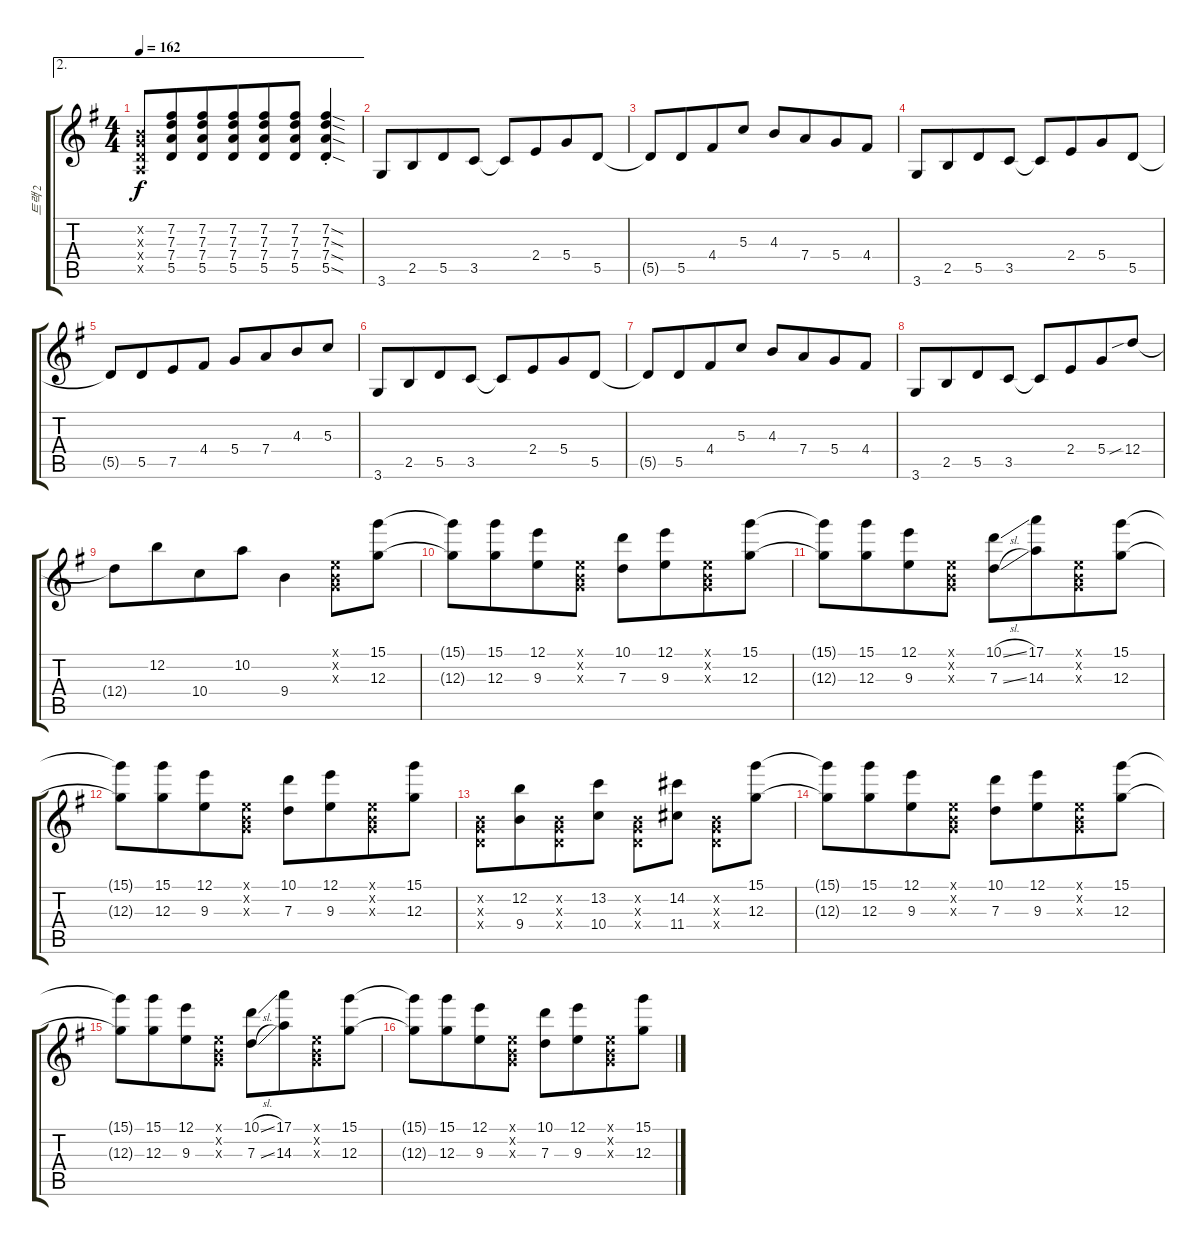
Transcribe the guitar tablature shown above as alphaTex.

\track ("트랙 2" "트랙 2") {instrument acousticguitarsteel}
\staff {score tabs}
\tuning (E4 B3 G3 D3 A2 E2) {hide}
\ae 2
\ts (4 4)
\tempo 162
\clef g2
\ks g
(0.2{x} 0.3{x} 0.4{x} 0.5{x}).8{dy f} (7.2 7.3 7.4 5.5).8{beam merge} (7.2 7.3 7.4 5.5).8 (7.2 7.3 7.4 5.5).8{beam merge} (7.2 7.3 7.4 5.5).8 (7.2 7.3 7.4 5.5).8 (7.2{sod} 7.3{sod st} 7.4{sod} 5.5{sod st}).4 |
3.6.8 2.5.8{beam merge} 5.5.8 3.5.8 3.5{t}.8 2.4.8{beam merge} 5.4.8 5.5.8 |
5.5{t}.8 5.5.8{beam merge} 4.4.8 5.3.8 4.3.8 7.4.8{beam merge} 5.4.8 4.4.8 |
3.6.8 2.5.8{beam merge} 5.5.8 3.5.8 3.5{t}.8 2.4.8{beam merge} 5.4.8 5.5.8 |
5.5{t}.8 5.5.8{beam merge} 7.5.8 4.4.8 5.4.8 7.4.8{beam merge} 4.3.8 5.3.8 |
3.6.8 2.5.8{beam merge} 5.5.8 3.5.8 3.5{t}.8 2.4.8{beam merge} 5.4.8 5.5.8 |
5.5{t}.8{beam merge} 5.5.8{beam merge} 4.4.8{beam merge} 5.3.8 4.3.8 7.4.8{beam merge} 5.4.8 4.4.8 |
3.6.8 2.5.8{beam merge} 5.5.8 3.5.8 3.5{t}.8 2.4.8{beam merge} 5.4.8 12.4{sib}.8 |
12.4{t}.8 12.2.8{beam merge} 10.4.8 10.2.8 9.4.4 (0.1{x} 0.2{x} 0.3{x}).8 (15.1 12.3).8 |
(15.1{t} 12.3{t}).8 (15.1 12.3).8{beam merge} (12.1 9.3).8 (0.1{x} 0.2{x} 0.3{x}).8 (10.1 7.3).8 (12.1 9.3).8{beam merge} (0.1{x} 0.2{x} 0.3{x}).8 (15.1 12.3).8 |
(15.1{t} 12.3{t}).8 (15.1 12.3).8{beam merge} (12.1 9.3).8 (0.1{x} 0.2{x} 0.3{x}).8 (10.1{sl} 7.3{sl}).8 (17.1 14.3).8{beam merge} (0.1{x} 0.2{x} 0.3{x}).8 (15.1 12.3).8 |
(15.1{t} 12.3{t}).8 (15.1 12.3).8{beam merge} (12.1 9.3).8 (0.1{x} 0.2{x} 0.3{x}).8 (10.1 7.3).8 (12.1 9.3).8{beam merge} (0.1{x} 0.2{x} 0.3{x}).8 (15.1 12.3).8 |
(0.2{x} 0.3{x} 0.4{x}).8 (12.2 9.4).8{beam merge} (0.2{x} 0.3{x} 0.4{x}).8 (13.2 10.4).8 (0.2{x} 0.3{x} 0.4{x}).8 (14.2 11.4).8 (0.2{x} 0.3{x} 0.4{x}).8 (15.1 12.3).8 |
(15.1{t} 12.3{t}).8 (15.1 12.3).8{beam merge} (12.1 9.3).8 (0.1{x} 0.2{x} 0.3{x}).8 (10.1 7.3).8 (12.1 9.3).8{beam merge} (0.1{x} 0.2{x} 0.3{x}).8 (15.1 12.3).8 |
(15.1{t} 12.3{t}).8 (15.1 12.3).8{beam merge} (12.1 9.3).8 (0.1{x} 0.2{x} 0.3{x}).8 (10.1{sl} 7.3{sl}).8 (17.1 14.3).8{beam merge} (0.1{x} 0.2{x} 0.3{x}).8 (15.1 12.3).8 |
(15.1{t} 12.3{t}).8 (15.1 12.3).8{beam merge} (12.1 9.3).8 (0.1{x} 0.2{x} 0.3{x}).8 (10.1 7.3).8 (12.1 9.3).8{beam merge} (0.1{x} 0.2{x} 0.3{x}).8 (15.1 12.3).8
